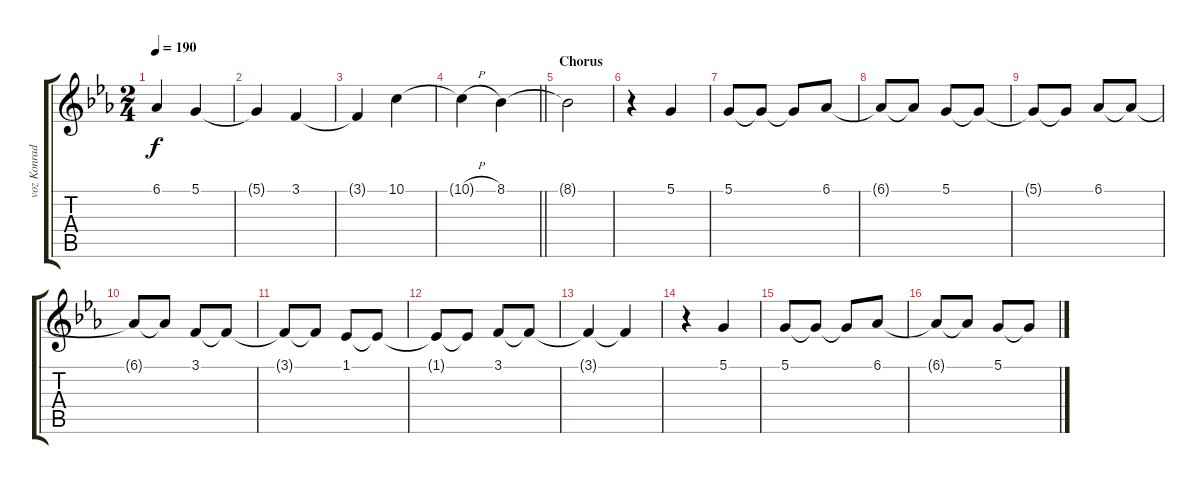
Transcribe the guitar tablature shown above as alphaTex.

\track ("voz Konrad" "voz Konrad") {instrument oboe}
\staff {score tabs}
\tuning (D4 A3 F3 C3 G2 C2) {hide}
\ts (2 4)
\tempo 190
\clef g2
\ks eb
6.1{t}.4{dy f} 5.1.4 |
5.1{t}.4 3.1.4 |
3.1{t}.4 10.1.4 |
\barLineRight lightlight
10.1{h t}.4 8.1.4 |
\section ("" "Chorus")
8.1{t}.2 |
r.4 5.1.4 |
5.1.8 5.1{t}.8 5.1{t}.8 6.1.8 |
6.1{t}.8 6.1{t}.8 5.1.8 5.1{t}.8 |
5.1{t}.8 5.1{t}.8 6.1.8 6.1{t}.8 |
6.1{t}.8 6.1{t}.8 3.1.8 3.1{t}.8 |
3.1{t}.8 3.1{t}.8 1.1.8 1.1{t}.8 |
1.1{t}.8 1.1{t}.8 3.1.8 3.1{t}.8 |
3.1{t}.4 3.1{t}.4 |
r.4 5.1.4 |
5.1.8 5.1{t}.8 5.1{t}.8 6.1.8 |
6.1{t}.8 6.1{t}.8 5.1.8 5.1{t}.8
